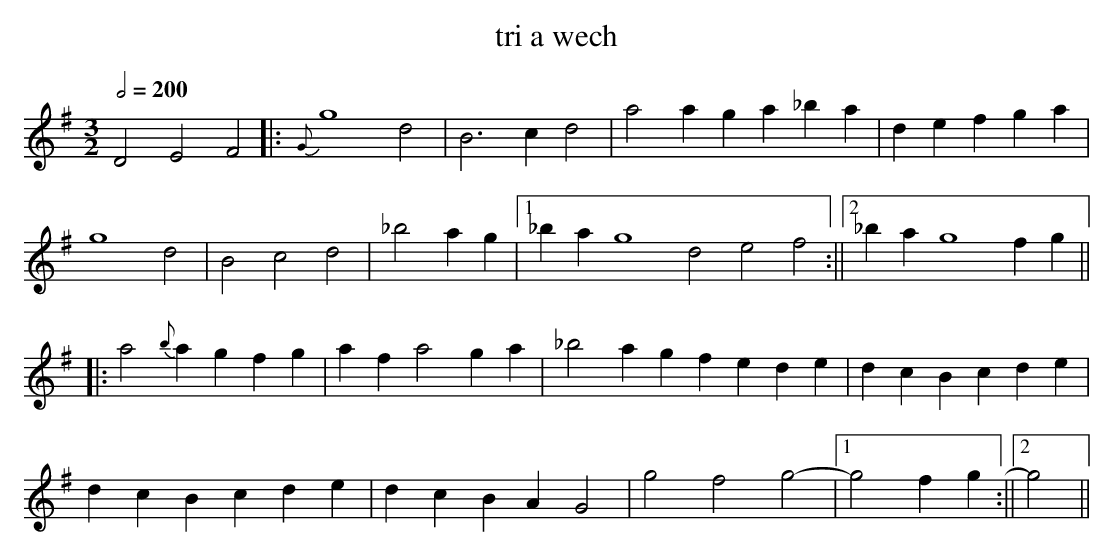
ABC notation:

X:1
T:tri a wech
M:3/2
L:1/2
Q:1/2=200
K:G
D/3E/3F/3|:{G}g2d|B>cd|aa/g/a/_b/a/|d/e/f/g/a/|
g2d|Bcd|_ba/g/|1_b/a/g2d/3e/3f/3:||2_b/a/g2f/g/||
|:a{b}a/g/f/g/|a/f/ag/a/|_ba/g/f/e/d/e/|d/c/B/c/d/e/|
d/c/B/c/d/e/|d/c/B/A/G|gfg-|1gf/g/:||2g>||
